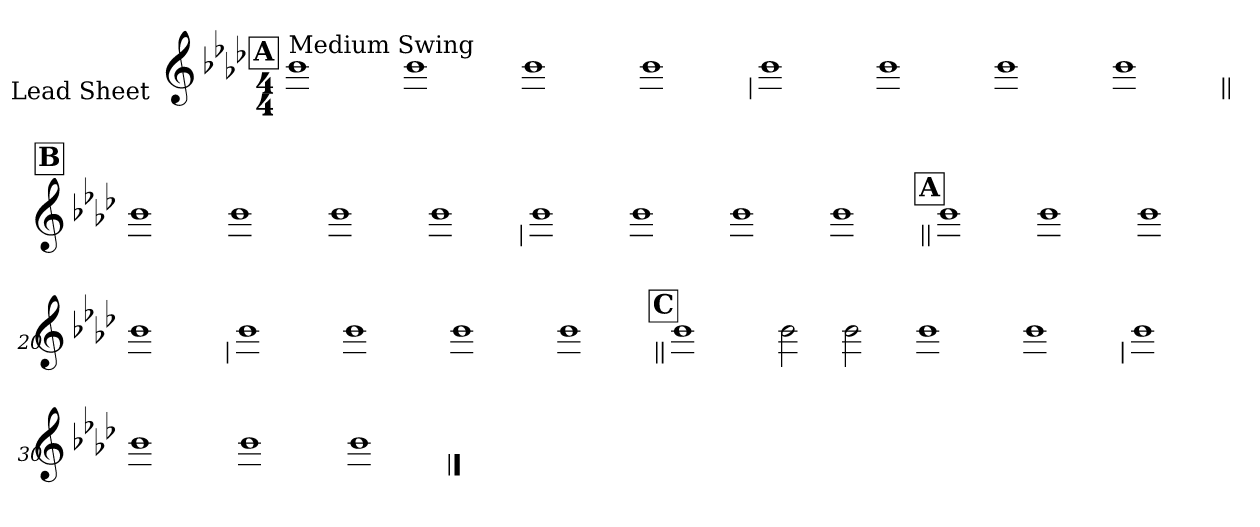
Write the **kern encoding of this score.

**kern
*part1
*staff1
*I"Lead Sheet
*stria0
*clefG2
*k[b-e-a-d-]
*A-:
*M4/4
!!LO:REH:place=s1:a:t=A
=1||
!LO:TX:a:t=Medium Swing
1b-
=2-
1b-
=3-
1b-
=4-
1b-
!!LO:LB:g=z
=5
1b-
=6-
1b-
=7-
1b-
=8-
1b-
!!LO:LB:g=z
!!LO:REH:place=s1:a:t=B
=9||
1b-
=10-
1b-
=11-
1b-
=12-
1b-
!!LO:LB:g=z
=13
1b-
=14-
1b-
=15-
1b-
=16-
1b-
!!LO:LB:g=z
!!LO:REH:place=s1:a:t=A
=17||
1b-
=18-
1b-
=19-
1b-
=20-
1b-
!!LO:LB:g=z
=21
1b-
=22-
1b-
=23-
1b-
=24-
1b-
!!LO:LB:g=z
!!LO:REH:place=s1:a:t=C
=25||
1b-
=26-
2b-
2b-
=27-
1b-
=28-
1b-
!!LO:LB:g=z
=29
1b-
=30-
1b-
=31-
1b-
=32-
1b-
==
*-
